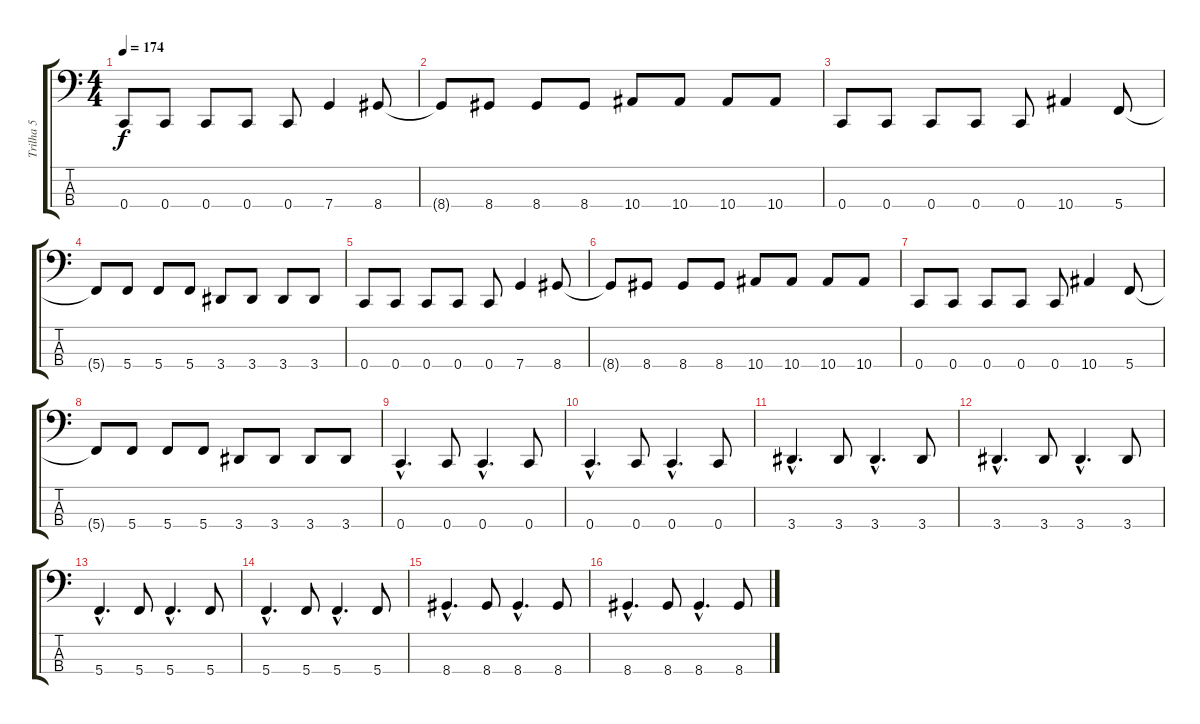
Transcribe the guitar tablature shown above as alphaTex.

\track ("Trilha 5" "Trilha 5") {instrument electricbasspick}
\staff {score tabs}
\tuning (F2 C2 G1 C1) {hide}
\ts (4 4)
\tempo 174
\clef f4
\ks c
0.4.8{dy f} 0.4.8 0.4.8 0.4.8 0.4.8 7.4.4 8.4.8 |
8.4{t}.8 8.4.8 8.4.8 8.4.8 10.4.8 10.4.8 10.4.8 10.4.8 |
0.4.8 0.4.8 0.4.8 0.4.8 0.4.8 10.4.4 5.4.8 |
5.4{t}.8 5.4.8 5.4.8 5.4.8 3.4.8 3.4.8 3.4.8 3.4.8 |
0.4.8 0.4.8 0.4.8 0.4.8 0.4.8 7.4.4 8.4.8 |
8.4{t}.8 8.4.8 8.4.8 8.4.8 10.4.8 10.4.8 10.4.8 10.4.8 |
0.4.8 0.4.8 0.4.8 0.4.8 0.4.8 10.4.4 5.4.8 |
5.4{t}.8 5.4.8 5.4.8 5.4.8 3.4.8 3.4.8 3.4.8 3.4.8 |
0.4{hac}.4{d} 0.4.8 0.4{hac}.4{d} 0.4.8 |
0.4{hac}.4{d} 0.4.8 0.4{hac}.4{d} 0.4.8 |
3.4{hac}.4{d} 3.4.8 3.4{hac}.4{d} 3.4.8 |
3.4{hac}.4{d} 3.4.8 3.4{hac}.4{d} 3.4.8 |
5.4{hac}.4{d} 5.4.8 5.4{hac}.4{d} 5.4.8 |
5.4{hac}.4{d} 5.4.8 5.4{hac}.4{d} 5.4.8 |
8.4{hac}.4{d} 8.4.8 8.4{hac}.4{d} 8.4.8 |
8.4{hac}.4{d} 8.4.8 8.4{hac}.4{d} 8.4.8
